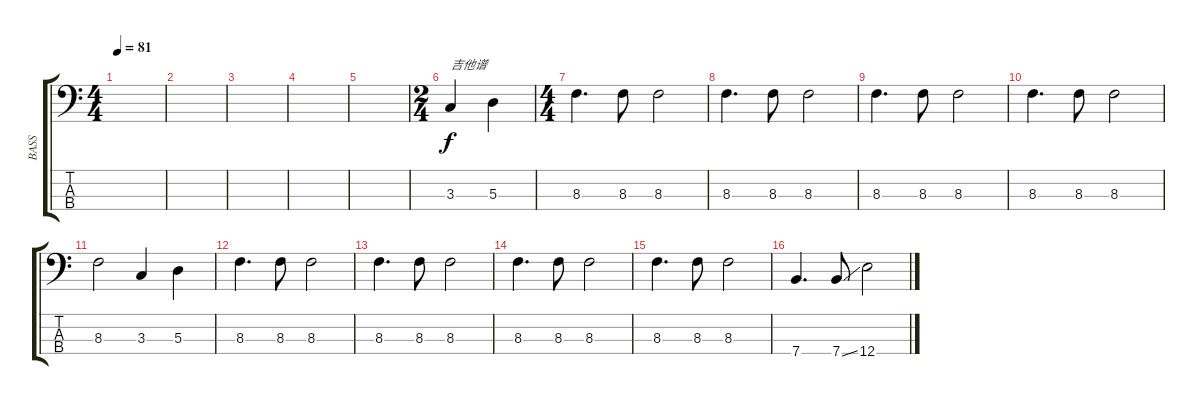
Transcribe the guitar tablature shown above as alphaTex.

\track ("BASS" "BASS") {instrument electricbassfinger}
\staff {score tabs}
\tuning (G2 D2 A1 E1) {hide}
\ts (4 4)
\tempo 81
\clef f4
\ks c
|
|
|
|
|
\ts (2 4)
3.3.4{txt "吉他谱"} 5.3.4 |
\ts (4 4)
8.3.4{d} 8.3.8 8.3.2 |
8.3.4{d} 8.3.8 8.3.2 |
8.3.4{d} 8.3.8 8.3.2 |
8.3.4{d} 8.3.8 8.3.2 |
8.3.2 3.3.4 5.3.4 |
8.3.4{d} 8.3.8 8.3.2 |
8.3.4{d} 8.3.8 8.3.2 |
8.3.4{d} 8.3.8 8.3.2 |
8.3.4{d} 8.3.8 8.3.2 |
7.4.4{d} 7.4{ss}.8 12.4.2
